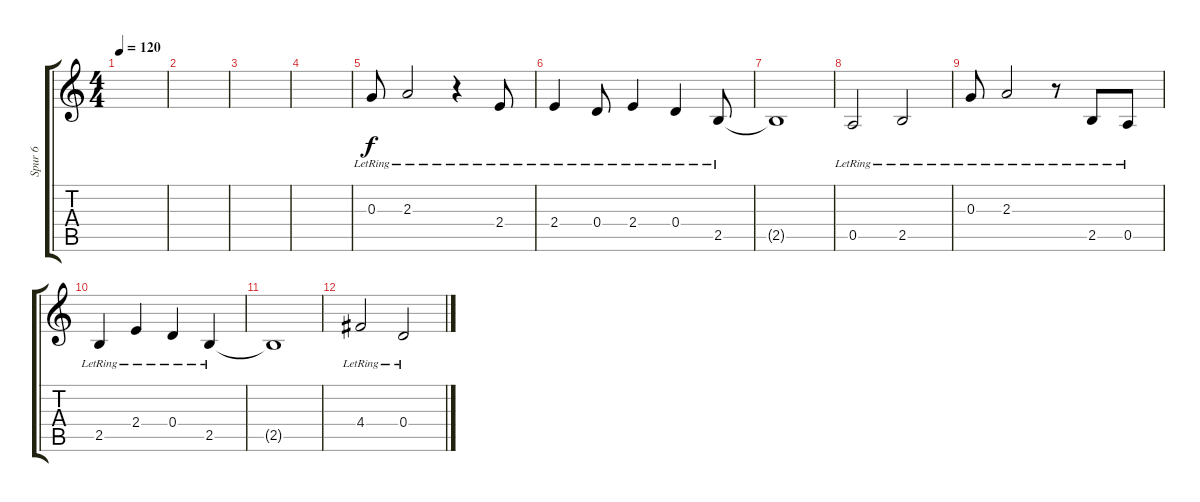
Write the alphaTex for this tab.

\track ("Spur 6" "Spur 6") {instrument acousticguitarsteel}
\staff {score tabs}
\tuning (E4 B3 G3 D3 A2 E2) {hide}
\ts (4 4)
\tempo 120
\clef g2
\ks c
|
|
|
|
0.3{lr}.8 2.3{lr}.2 r.4 2.4{lr}.8 |
2.4{lr}.4 0.4{lr}.8 2.4{lr}.4 0.4{lr}.4 2.5{lr}.8 |
2.5{t}.1 |
0.5{lr}.2 2.5{lr}.2 |
0.3{lr}.8 2.3{lr}.2 r.8 2.5{lr}.8 0.5{lr}.8 |
2.5{lr}.4 2.4{lr}.4 0.4{lr}.4 2.5{lr}.4 |
2.5{t}.1 |
4.4{lr}.2 0.4{lr}.2
